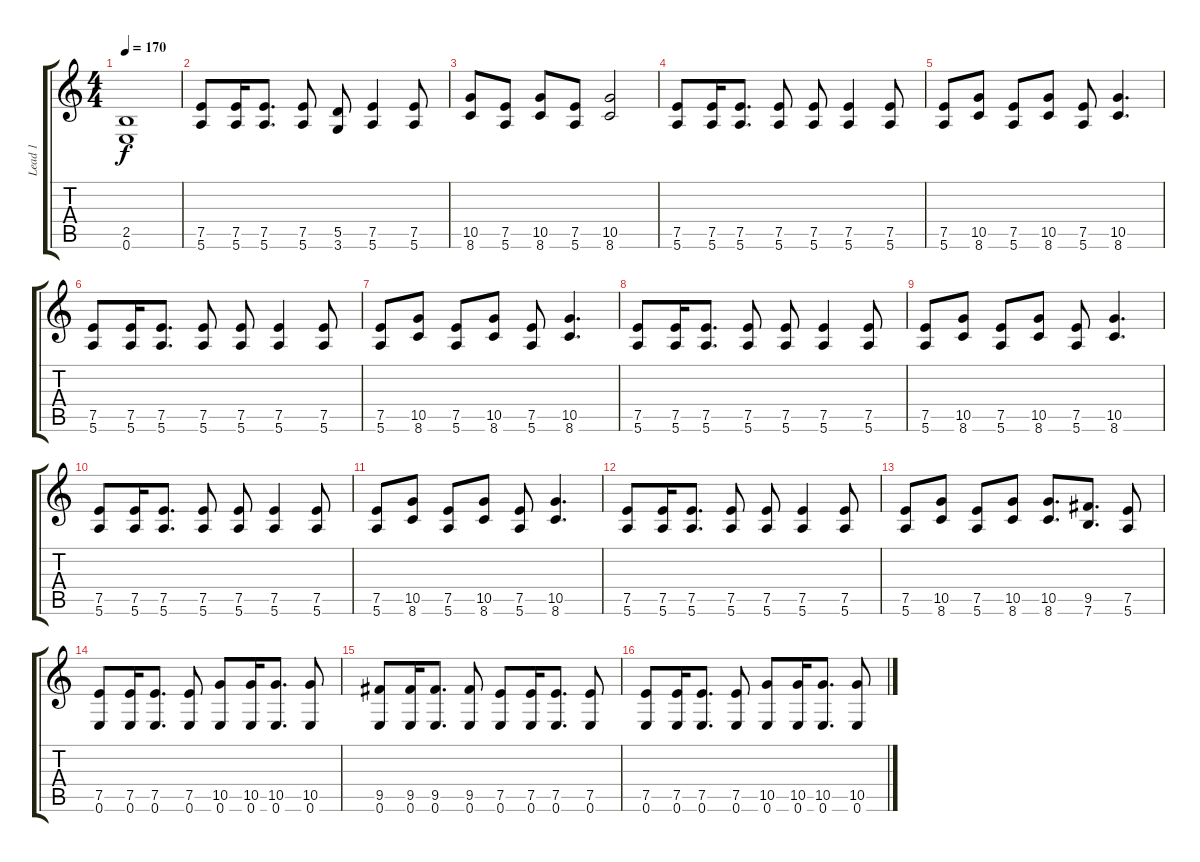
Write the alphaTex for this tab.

\track ("Lead 1" "Lead 1") {instrument overdrivenguitar}
\staff {score tabs}
\tuning (E4 B3 G3 D3 A2 E2) {hide}
\ts (4 4)
\tempo 170
\clef g2
\ks c
(2.5{t} 0.6{t}).1{dy f} |
(7.5 5.6).8 (7.5 5.6).16 (7.5 5.6).8{d} (7.5 5.6).8 (5.5 3.6).8 (7.5 5.6).4 (7.5 5.6).8 |
(10.5 8.6).8 (7.5 5.6).8 (10.5 8.6).8 (7.5 5.6).8 (10.5 8.6).2 |
(7.5 5.6).8 (7.5 5.6).16 (7.5 5.6).8{d} (7.5 5.6).8 (7.5 5.6).8 (7.5 5.6).4 (7.5 5.6).8 |
(7.5 5.6).8 (10.5 8.6).8 (7.5 5.6).8 (10.5 8.6).8 (7.5 5.6).8 (10.5 8.6).4{d} |
(7.5 5.6).8 (7.5 5.6).16 (7.5 5.6).8{d} (7.5 5.6).8 (7.5 5.6).8 (7.5 5.6).4 (7.5 5.6).8 |
(7.5 5.6).8 (10.5 8.6).8 (7.5 5.6).8 (10.5 8.6).8 (7.5 5.6).8 (10.5 8.6).4{d} |
(7.5 5.6).8 (7.5 5.6).16 (7.5 5.6).8{d} (7.5 5.6).8 (7.5 5.6).8 (7.5 5.6).4 (7.5 5.6).8 |
(7.5 5.6).8 (10.5 8.6).8 (7.5 5.6).8 (10.5 8.6).8 (7.5 5.6).8 (10.5 8.6).4{d} |
(7.5 5.6).8 (7.5 5.6).16 (7.5 5.6).8{d} (7.5 5.6).8 (7.5 5.6).8 (7.5 5.6).4 (7.5 5.6).8 |
(7.5 5.6).8 (10.5 8.6).8 (7.5 5.6).8 (10.5 8.6).8 (7.5 5.6).8 (10.5 8.6).4{d} |
(7.5 5.6).8 (7.5 5.6).16 (7.5 5.6).8{d} (7.5 5.6).8 (7.5 5.6).8 (7.5 5.6).4 (7.5 5.6).8 |
(7.5 5.6).8 (10.5 8.6).8 (7.5 5.6).8 (10.5 8.6).8 (10.5 8.6).8{d} (9.5 7.6).8{d} (7.5 5.6).8 |
(7.5 0.6).8 (7.5 0.6).16 (7.5 0.6).8{d} (7.5 0.6).8 (10.5 0.6).8 (10.5 0.6).16 (10.5 0.6).8{d} (10.5 0.6).8 |
(9.5 0.6).8 (9.5 0.6).16 (9.5 0.6).8{d} (9.5 0.6).8 (7.5 0.6).8 (7.5 0.6).16 (7.5 0.6).8{d} (7.5 0.6).8 |
(7.5 0.6).8 (7.5 0.6).16 (7.5 0.6).8{d} (7.5 0.6).8 (10.5 0.6).8 (10.5 0.6).16 (10.5 0.6).8{d} (10.5 0.6).8
